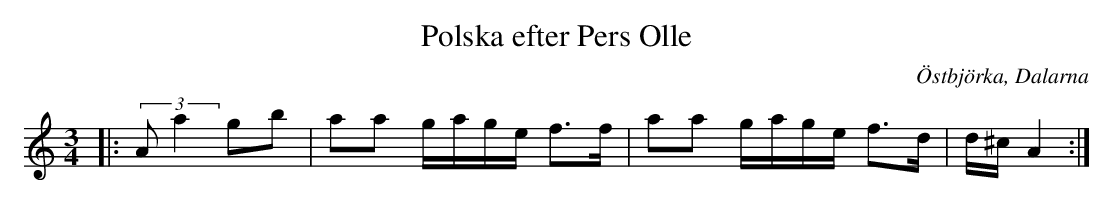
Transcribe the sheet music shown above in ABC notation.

X:1
T:Polska efter Pers Olle
O:Östbjörka, Dalarna
M:3/4
L:1/16
K:D Dor
|: (3::2A2a4 g2b2 | a2a2 gage f3f | a2a2 gage f3d | d^c A4 :|
